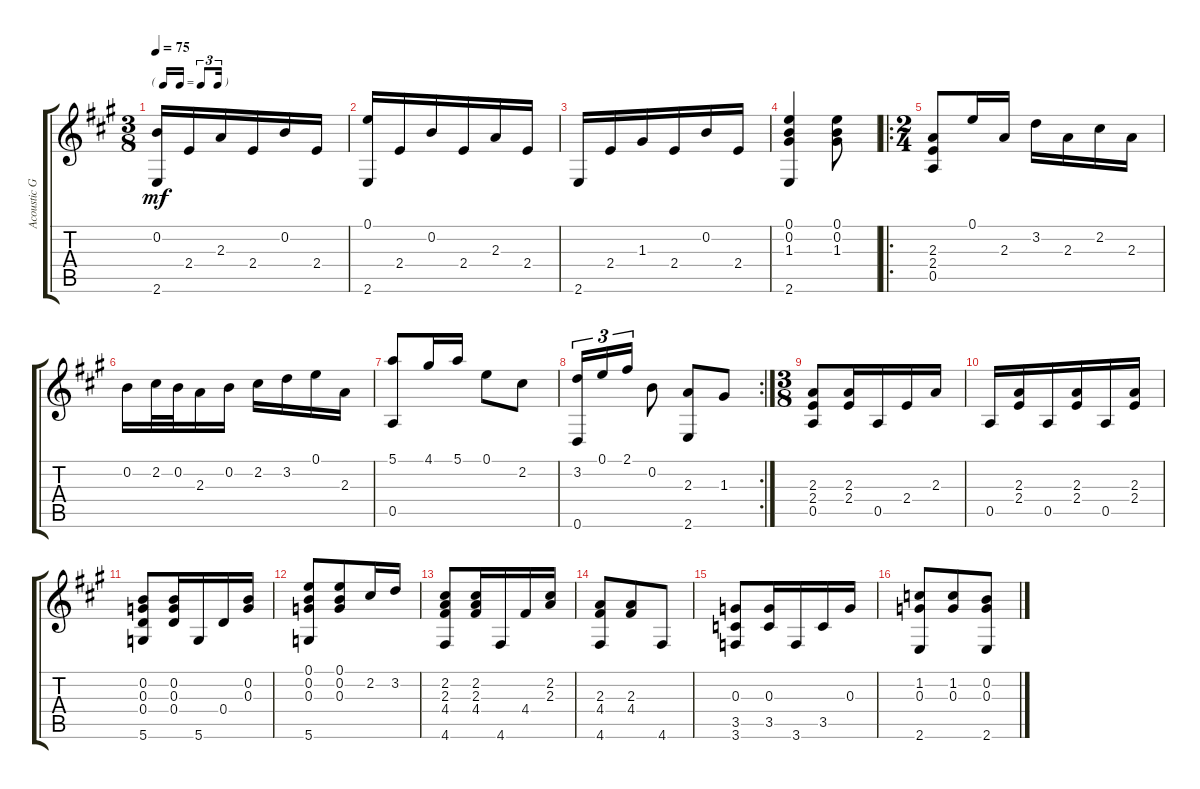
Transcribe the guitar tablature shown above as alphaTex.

\track ("Acoustic Guitar (steel)" "Acoustic G") {instrument acousticguitarnylon}
\staff {score tabs}
\tuning (E4 B3 G3 D3 A2 D2) {hide}
\ts (3 8)
\tf triplet16th
\tempo 75
\clef g2
\ks a
(0.2 2.6).16{dy mf} 2.4.16 2.3.16 2.4.16 0.2.16 2.4.16 |
(0.1 2.6).16 2.4.16 0.2.16 2.4.16 2.3.16 2.4.16 |
2.6.16 2.4.16 1.3.16 2.4.16 0.2.16 2.4.16 |
(0.1 0.2 1.3 2.6).4 (0.1 0.2 1.3).8 |
\ro
\ts (2 4)
(2.3 2.4 0.5).8 0.1.16 2.3.16 3.2.16 2.3.16 2.2.16 2.3.16 |
0.2.16 2.2.32 0.2.32 2.3.16 0.2.16 2.2.16 3.2.16 0.1.16 2.3.16 |
(5.1 0.5).8 4.1.16 5.1.16 0.1.8 2.2.8 |
\rc 2
(3.2 0.6).16{tu (3 2)} 0.1.16{tu (3 2)} 2.1.16{tu (3 2)} 0.2.8 (2.3 2.6).8 1.3.8 |
\ts (3 8)
(2.3 2.4 0.5).8 (2.3 2.4).16 0.5.16 2.4.16 2.3.16 |
0.5.16 (2.3 2.4).16 0.5.16 (2.3 2.4).16 0.5.16 (2.3 2.4).16 |
(0.2 0.3 0.4 5.6).8 (0.2 0.3 0.4).16 5.6.16 0.4.16 (0.2 0.3).16 |
(0.1 0.2 0.3 5.6).8 (0.1 0.2 0.3).8 2.2.16 3.2.16 |
(2.2 2.3 4.4 4.6).8 (2.2 2.3 4.4).16 4.6.16 4.4.16 (2.2 2.3).16 |
(2.3 4.4 4.6).8 (2.3 4.4).8 4.6.8 |
(0.3 3.5 3.6).8 (0.3 3.5).16 3.6.16 3.5.16 0.3.16 |
(1.2 0.3 2.6).8 (1.2 0.3).8 (0.2 0.3 2.6).8
